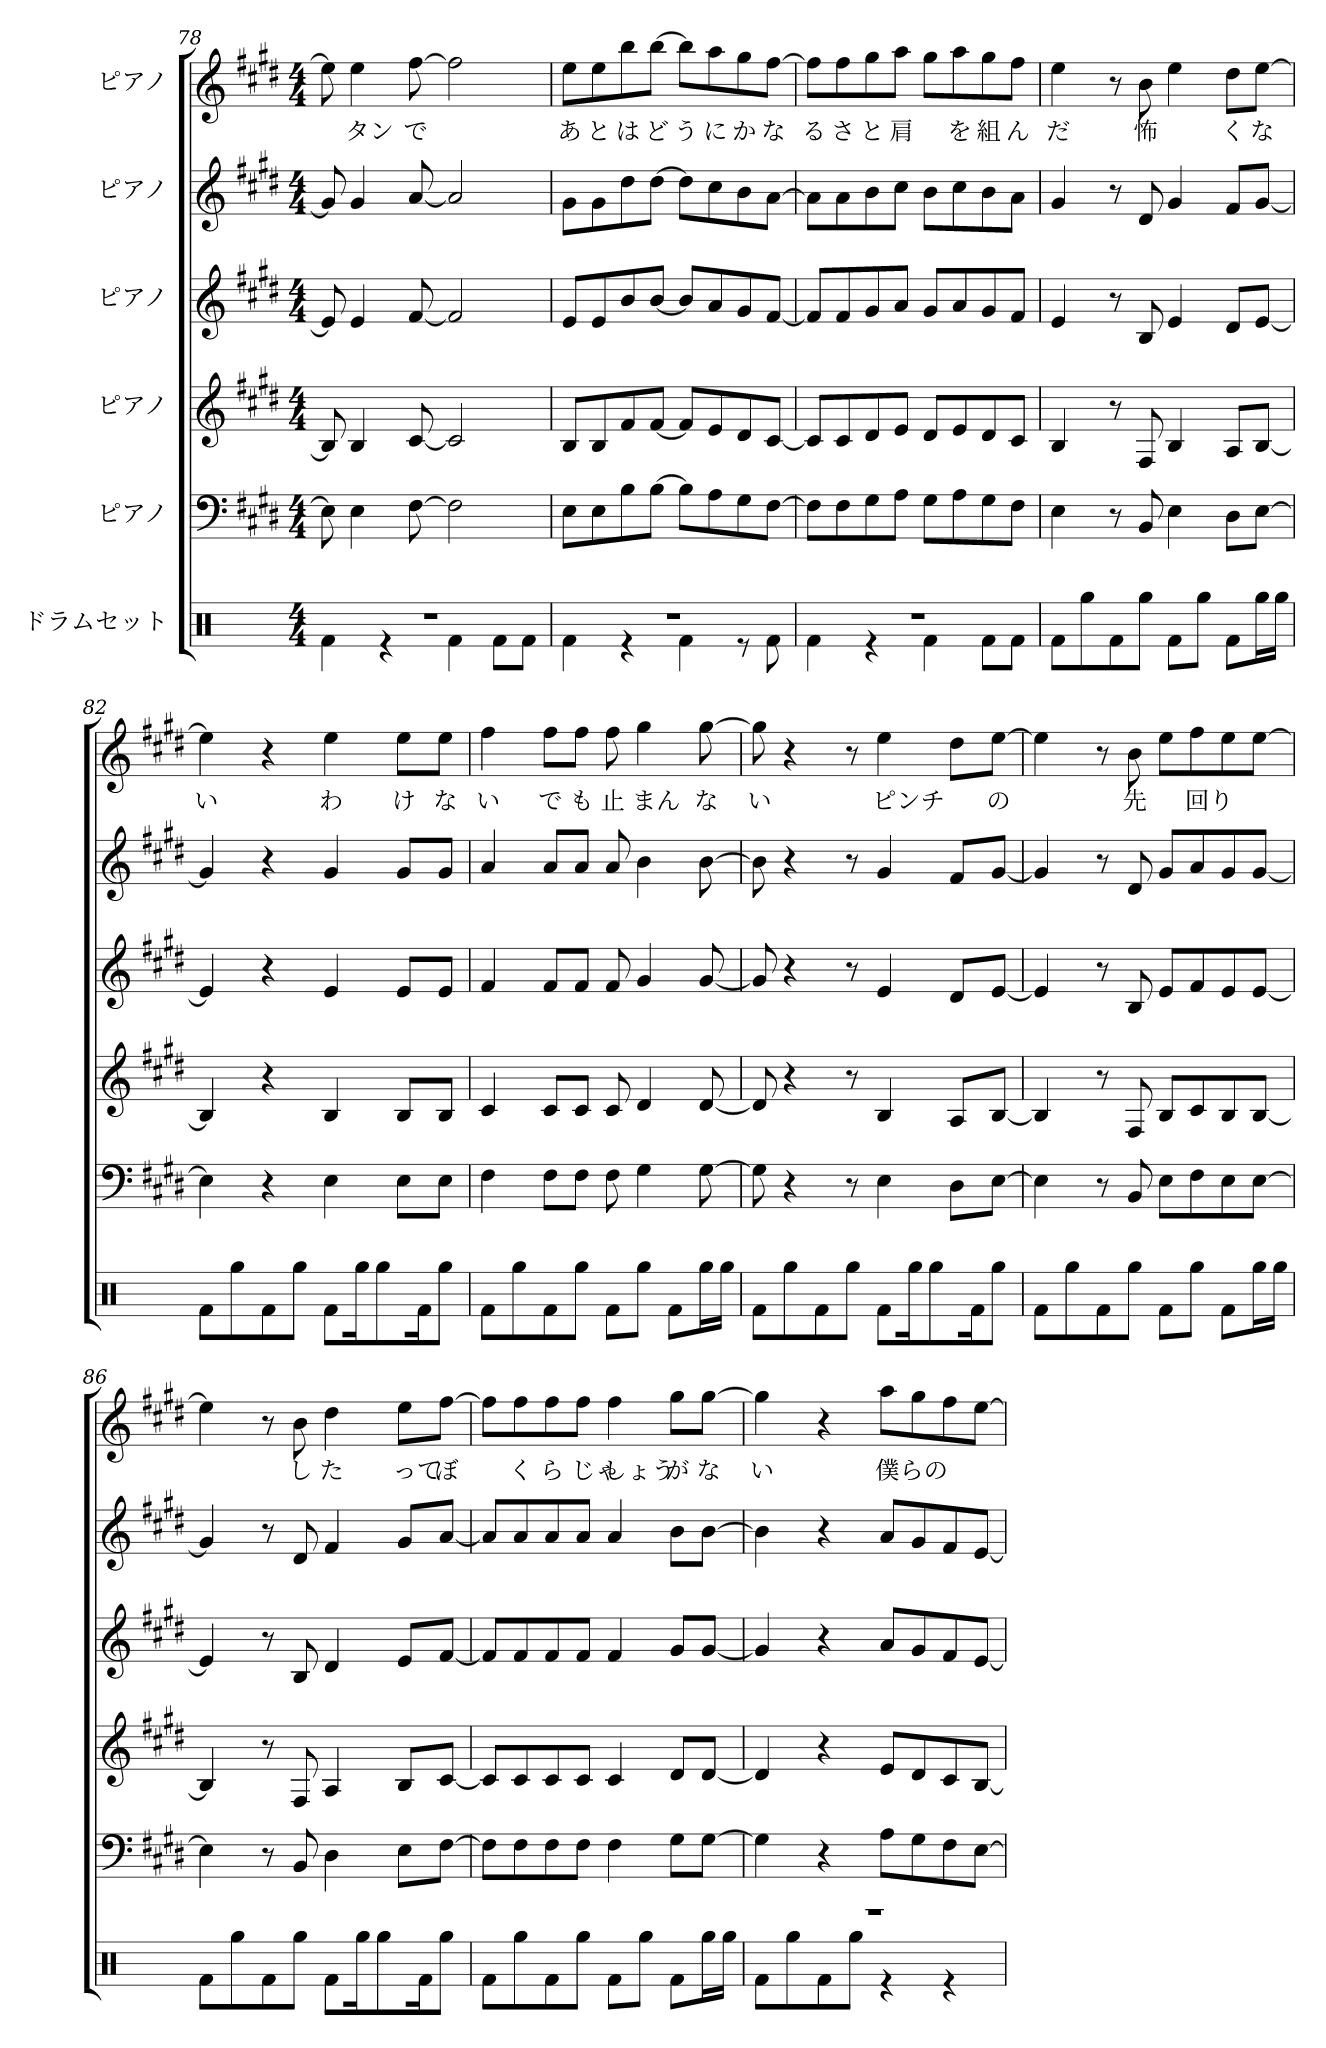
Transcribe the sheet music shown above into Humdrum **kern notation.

**kern	**kern	**kern	**kern	**kern	**kern	**text
*part6	*part5	*part4	*part3	*part2	*part1	*part1
*staff6	*staff5	*staff4	*staff3	*staff2	*staff1	*staff1
*I"ドラムセット	*I"ピアノ	*I"ピアノ	*I"ピアノ	*I"ピアノ	*I"ピアノ	*
*clefX	*clefF4	*clefG2	*clefG2	*clefG2	*clefG2	*
*k[]	*k[f#c#g#d#]	*k[f#c#g#d#]	*k[f#c#g#d#]	*k[f#c#g#d#]	*k[f#c#g#d#]	*
*M4/4	*M4/4	*M4/4	*M4/4	*M4/4	*M4/4	*
=78	=78	=78	=78	=78	=78	=78
*^	*	*	*	*	*	*
1r	4Rf\	8E]	8B]	8e]	8g#]	8ee]	.
.	.	4E	4B	4e	4g#	4ee	タン
.	4r	.	.	.	.	.	.
.	.	[8F#	[8c#	[8f#	[8a	[8ff#	で
.	4Rf\	2F#]	2c#]	2f#]	2a]	2ff#]	.
.	8Rf\L	.	.	.	.	.	.
.	8Rf\J	.	.	.	.	.	.
=79	=79	=79	=79	=79	=79	=79	=79
1r	4Rf\	8EL	8BL	8eL	8g#L	8eeL	あ
.	.	8E	8B	8e	8g#	8ee	と
.	4r	8B	8f#	8b	8dd#	8bb	は
.	.	[8BJ	[8f#J	[8bJ	[8dd#J	[8bbJ	ど
.	4Rf\	8BL]	8f#L]	8bL]	8dd#L]	8bbL]	う
.	.	8A	8e	8a	8cc#	8aa	に
.	8r	8G#	8d#	8g#	8b	8gg#	か
.	8Rf\	[8F#J	[8c#J	[8f#J	[8aJ	[8ff#J	な
=80	=80	=80	=80	=80	=80	=80	=80
1r	4Rf\	8F#L]	8c#L]	8f#L]	8aL]	8ff#L]	る
.	.	8F#	8c#	8f#	8a	8ff#	さ
.	4r	8G#	8d#	8g#	8b	8gg#	と
.	.	8AJ	8eJ	8aJ	8cc#J	8aaJ	肩
.	4Rf\	8G#L	8d#L	8g#L	8bL	8gg#L	.
.	.	8A	8e	8a	8cc#	8aa	を
.	8Rf\L	8G#	8d#	8g#	8b	8gg#	組
.	8Rf\J	8F#J	8c#J	8f#J	8aJ	8ff#J	ん
*v	*v	*	*	*	*	*	*
=81	=81	=81	=81	=81	=81	=81
8Rf\L	4E	4B	4e	4g#	4ee	だ
8Rgg\	.	.	.	.	.	.
8Rf\	8r	8r	8r	8r	8r	.
8Rgg\J	8BB	8F#	8B	8d#	8b	怖
8Rf\L	4E	4B	4e	4g#	4ee	.
8Rgg\J	.	.	.	.	.	.
8Rf\L	8D#L	8AL	8d#L	8f#L	8dd#L	く
16Rgg\L	[8EJ	[8BJ	[8eJ	[8g#J	[8eeJ	な
16Rgg\JJ	.	.	.	.	.	.
=82	=82	=82	=82	=82	=82	=82
8Rf\L	4E]	4B]	4e]	4g#]	4ee]	い
8Rgg\	.	.	.	.	.	.
8Rf\	4r	4r	4r	4r	4r	.
8Rgg\J	.	.	.	.	.	.
8Rf\L	4E	4B	4e	4g#	4ee	わ
16Rgg\K	.	.	.	.	.	.
8Rgg\	.	.	.	.	.	.
.	8EL	8BL	8eL	8g#L	8eeL	け
16Rf\K	.	.	.	.	.	.
8Rgg\J	8EJ	8BJ	8eJ	8g#J	8eeJ	な
=83	=83	=83	=83	=83	=83	=83
8Rf\L	4F#	4c#	4f#	4a	4ff#	い
8Rgg\	.	.	.	.	.	.
8Rf\	8F#L	8c#L	8f#L	8aL	8ff#L	で
8Rgg\J	8F#J	8c#J	8f#J	8aJ	8ff#J	も
8Rf\L	8F#	8c#	8f#	8a	8ff#	止
8Rgg\J	4G#	4d#	4g#	4b	4gg#	まん
8Rf\L	.	.	.	.	.	.
16Rgg\L	[8G#	[8d#	[8g#	[8b	[8gg#	な
16Rgg\JJ	.	.	.	.	.	.
=84	=84	=84	=84	=84	=84	=84
8Rf\L	8G#]	8d#]	8g#]	8b]	8gg#]	い
8Rgg\	4r	4r	4r	4r	4r	.
8Rf\	.	.	.	.	.	.
8Rgg\J	8r	8r	8r	8r	8r	.
8Rf\L	4E	4B	4e	4g#	4ee	ピンチ
16Rgg\K	.	.	.	.	.	.
8Rgg\	.	.	.	.	.	.
.	8D#L	8AL	8d#L	8f#L	8dd#L	.
16Rf\K	.	.	.	.	.	.
8Rgg\J	[8EJ	[8BJ	[8eJ	[8g#J	[8eeJ	の
=85	=85	=85	=85	=85	=85	=85
8Rf\L	4E]	4B]	4e]	4g#]	4ee]	.
8Rgg\	.	.	.	.	.	.
8Rf\	8r	8r	8r	8r	8r	.
8Rgg\J	8BB	8F#	8B	8d#	8b	先
8Rf\L	8EL	8BL	8eL	8g#L	8eeL	.
8Rgg\J	8F#	8c#	8f#	8a	8ff#	回り
8Rf\L	8E	8B	8e	8g#	8ee	.
16Rgg\L	[8EJ	[8BJ	[8eJ	[8g#J	[8eeJ	.
16Rgg\JJ	.	.	.	.	.	.
=86	=86	=86	=86	=86	=86	=86
8Rf\L	4E]	4B]	4e]	4g#]	4ee]	.
8Rgg\	.	.	.	.	.	.
8Rf\	8r	8r	8r	8r	8r	.
8Rgg\J	8BB	8F#	8B	8d#	8b	し
8Rf\L	4D#	4A	4d#	4f#	4dd#	た
16Rgg\K	.	.	.	.	.	.
8Rgg\	.	.	.	.	.	.
.	8EL	8BL	8eL	8g#L	8eeL	って
16Rf\K	.	.	.	.	.	.
8Rgg\J	[8F#J	[8c#J	[8f#J	[8aJ	[8ff#J	ぼ
=87	=87	=87	=87	=87	=87	=87
8Rf\L	8F#L]	8c#L]	8f#L]	8aL]	8ff#L]	.
8Rgg\	8F#	8c#	8f#	8a	8ff#	く
8Rf\	8F#	8c#	8f#	8a	8ff#	ら
8Rgg\J	8F#J	8c#J	8f#J	8aJ	8ff#J	じゃ
8Rf\L	4F#	4c#	4f#	4a	4ff#	しょう
8Rgg\J	.	.	.	.	.	.
8Rf\L	8G#L	8d#L	8g#L	8bL	8gg#L	が
16Rgg\L	[8G#J	[8d#J	[8g#J	[8bJ	[8gg#J	な
16Rgg\JJ	.	.	.	.	.	.
=88	=88	=88	=88	=88	=88	=88
*^	*	*	*	*	*	*
1r	8Rf\L	4G#]	4d#]	4g#]	4b]	4gg#]	い
.	8Rgg\	.	.	.	.	.	.
.	8Rf\	4r	4r	4r	4r	4r	.
.	8Rgg\J	.	.	.	.	.	.
.	4r	8AL	8eL	8aL	8aL	8aaL	僕らの
.	.	8G#	8d#	8g#	8g#	8gg#	.
.	4r	8F#	8c#	8f#	8f#	8ff#	.
.	.	[8EJ	[8BJ	[8eJ	[8eJ	[8eeJ	.
*v	*v	*	*	*	*	*	*
=	=	=	=	=	=	=
*-	*-	*-	*-	*-	*-	*-
